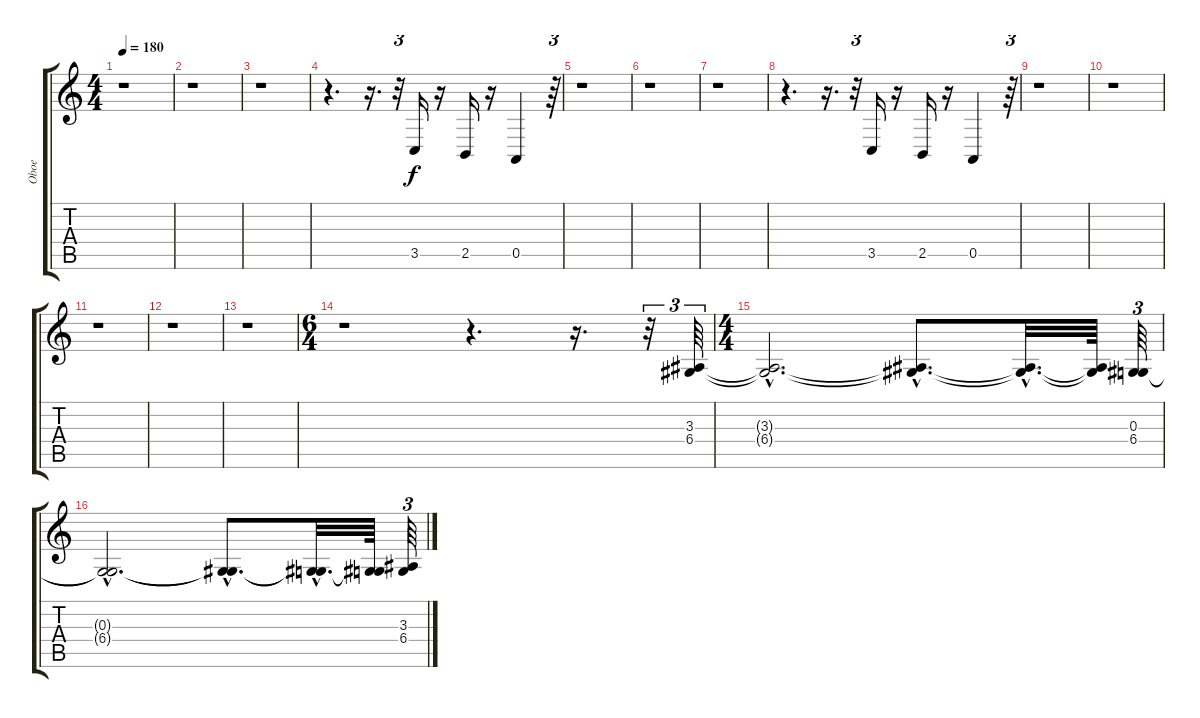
\track ("Oboe" "Oboe") {instrument oboe}
\staff {score tabs}
\tuning (E4 B3 G3 D3 A2 E2) {hide}
\ts (4 4)
\tempo 180
\clef g2
\ks c
r.1{dy f} |
r.1 |
r.1 |
r.4{d} r.16{d} r.32{tu (3 2)} 3.5.16 r.16 2.5.16 r.16 0.5.4 r.64{tu (3 2)} |
r.1 |
r.1 |
r.1 |
r.4{d} r.16{d} r.32{tu (3 2)} 3.5.16 r.16 2.5.16 r.16 0.5.4 r.64{tu (3 2)} |
r.1 |
r.1 |
r.1 |
r.1 |
r.1 |
\ts (6 4)
r.1 r.4{d} r.16{d} r.32{tu (3 2)} (3.3 6.4).64{tu (3 2) volume 14 balance 8 instrument choiraahs} |
\ts (4 4)
(3.3{hac t} 6.4{hac t}).2{d} (3.3{hac t} 6.4{hac t}).8{d} (3.3{hac t} 6.4{hac t}).32{d} (3.3{t} 6.4{t}).64 (0.3 6.4).64{tu (3 2)} |
(0.3{hac t} 6.4{hac t}).2{d} (0.3{hac t} 6.4{hac t}).8{d} (0.3{hac t} 6.4{hac t}).32{d} (0.3{t} 6.4{t}).64 (3.3 6.4).64{tu (3 2)}
